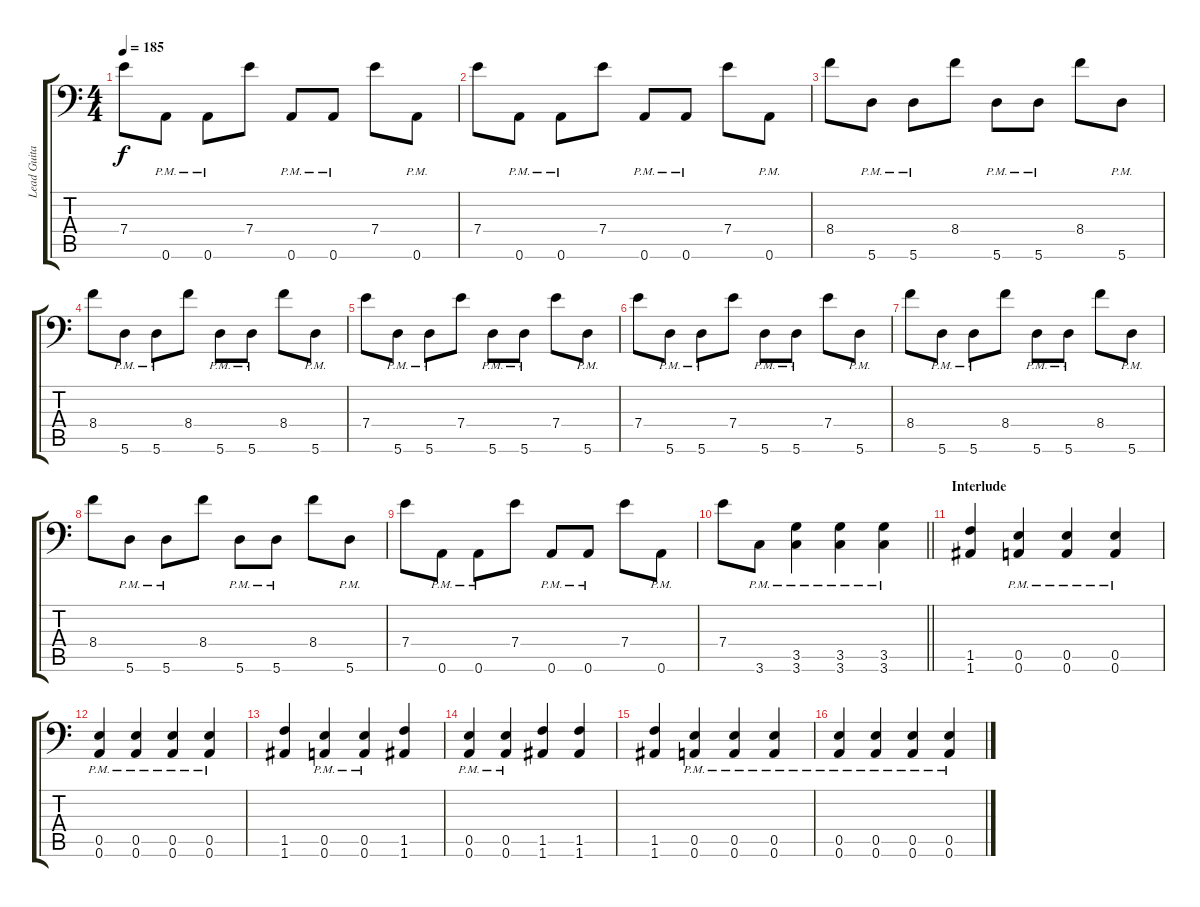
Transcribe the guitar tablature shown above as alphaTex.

\track ("Lead Guitar 1" "Lead Guita") {instrument distortionguitar}
\staff {score tabs}
\tuning (B3 Gb3 D3 A2 E2 A1) {hide}
\ts (4 4)
\tempo 185
\clef f4
\ks c
7.4.8{dy f} 0.6{pm}.8 0.6{pm}.8 7.4.8 0.6{pm}.8 0.6{pm}.8 7.4.8 0.6{pm}.8 |
7.4.8 0.6{pm}.8 0.6{pm}.8 7.4.8 0.6{pm}.8 0.6{pm}.8 7.4.8 0.6{pm}.8 |
8.4.8 5.6{pm}.8 5.6{pm}.8 8.4.8 5.6{pm}.8 5.6{pm}.8 8.4.8 5.6{pm}.8 |
8.4.8 5.6{pm}.8 5.6{pm}.8 8.4.8 5.6{pm}.8 5.6{pm}.8 8.4.8 5.6{pm}.8 |
7.4.8 5.6{pm}.8 5.6{pm}.8 7.4.8 5.6{pm}.8 5.6{pm}.8 7.4.8 5.6{pm}.8 |
7.4.8 5.6{pm}.8 5.6{pm}.8 7.4.8 5.6{pm}.8 5.6{pm}.8 7.4.8 5.6{pm}.8 |
8.4.8 5.6{pm}.8 5.6{pm}.8 8.4.8 5.6{pm}.8 5.6{pm}.8 8.4.8 5.6{pm}.8 |
8.4.8 5.6{pm}.8 5.6{pm}.8 8.4.8 5.6{pm}.8 5.6{pm}.8 8.4.8 5.6{pm}.8 |
7.4.8 0.6{pm}.8 0.6{pm}.8 7.4.8 0.6{pm}.8 0.6{pm}.8 7.4.8 0.6{pm}.8 |
\barLineRight lightlight
7.4.8 3.6{pm}.8 (3.5{pm} 3.6{pm}).4 (3.5{pm} 3.6{pm}).4 (3.5{pm} 3.6{pm}).4 |
\section ("" "Interlude")
(1.5 1.6).4 (0.5{pm} 0.6{pm}).4 (0.5{pm} 0.6{pm}).4 (0.5{pm} 0.6{pm}).4 |
(0.5{pm} 0.6{pm}).4 (0.5{pm} 0.6{pm}).4 (0.5{pm} 0.6{pm}).4 (0.5{pm} 0.6{pm}).4 |
(1.5 1.6).4 (0.5{pm} 0.6{pm}).4 (0.5{pm} 0.6{pm}).4 (1.5 1.6).4 |
(0.5{pm} 0.6{pm}).4 (0.5{pm} 0.6{pm}).4 (1.5 1.6).4 (1.5 1.6).4 |
(1.5 1.6).4 (0.5{pm} 0.6{pm}).4 (0.5{pm} 0.6{pm}).4 (0.5{pm} 0.6{pm}).4 |
(0.5{pm} 0.6{pm}).4 (0.5{pm} 0.6{pm}).4 (0.5{pm} 0.6{pm}).4 (0.5{pm} 0.6{pm}).4
